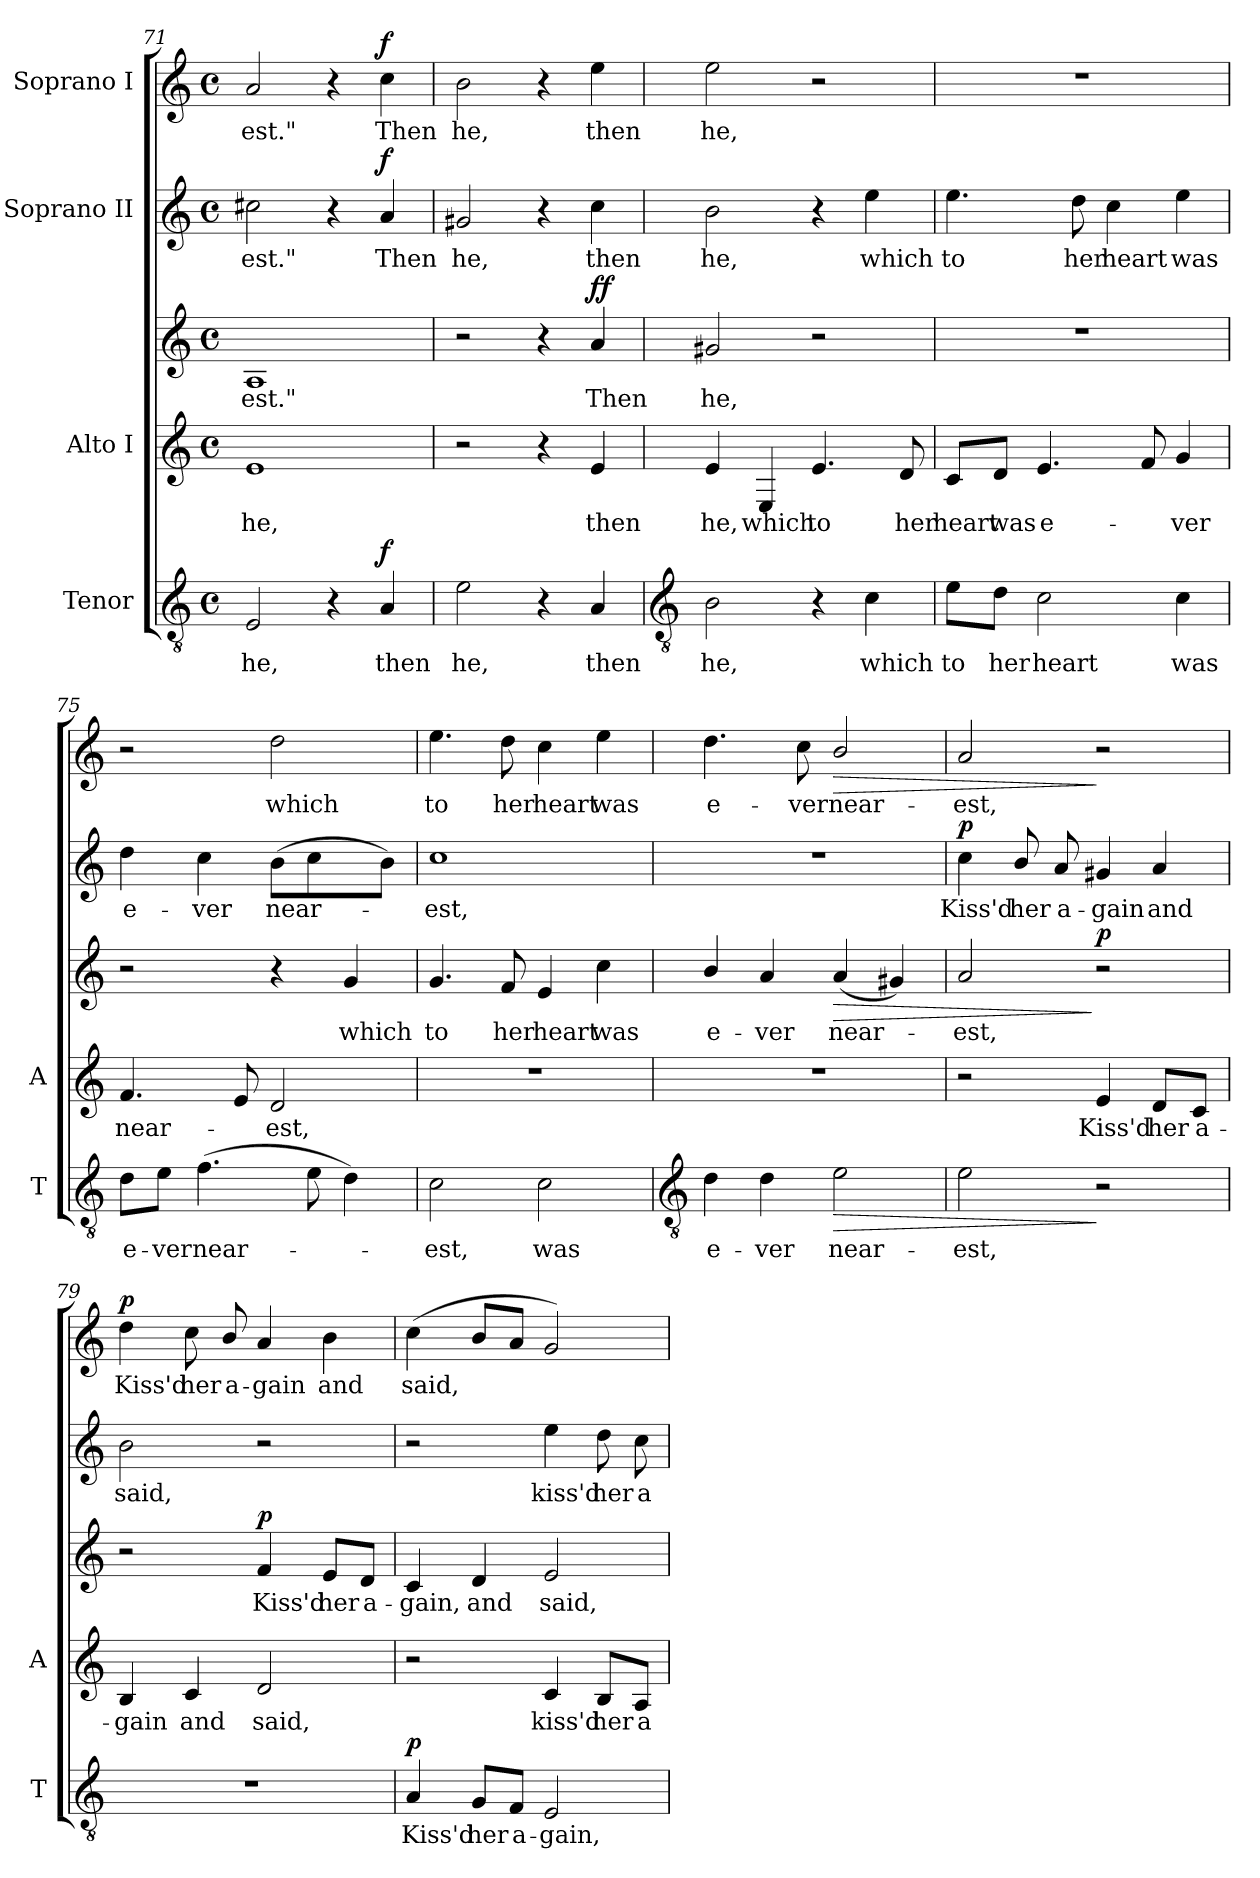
**kern	**text	**dynam	**kern	**text	**kern	**text	**dynam	**kern	**text	**dynam	**kern	**text	**dynam
*part4	*part4	*part4	*part3	*part3	*part3	*part3	*part3	*part2	*part2	*part2	*part1	*part1	*part1
*staff5	*staff5	*staff5	*staff4	*staff4	*staff3	*staff3	*staff3/4	*staff2	*staff2	*staff2	*staff1	*staff1	*staff1
*I"Tenor	*	*	*I"Alto I	*	*	*	*	*I"Soprano II	*	*	*I"Soprano I	*	*
*I'T	*	*	*I'A	*	*	*	*	*	*	*	*	*	*
*clefGv2	*	*	*clefG2	*	*clefG2	*	*	*clefG2	*	*	*clefG2	*	*
*k[]	*	*	*k[]	*	*k[]	*	*	*k[]	*	*	*k[]	*	*
*C:	*	*	*C:	*	*C:	*	*	*C:	*	*	*C:	*	*
*M4/4	*	*	*M4/4	*	*M4/4	*	*	*M4/4	*	*	*M4/4	*	*
*met(c)	*	*	*met(c)	*	*met(c)	*	*	*met(c)	*	*	*met(c)	*	*
=71	=71	=71	=71	=71	=71	=71	=71	=71	=71	=71	=71	=71	=71
!	!LO:LY:b	!	!	!LO:LY:b	!	!LO:LY:b	!	!	!LO:LY:b	!	!	!LO:LY:b	!
2E	he,	.	1e	he,	1A	est."	.	2cc#X	-est."	.	2a	est."	.
4r	.	.	.	.	.	.	.	4r	.	.	4r	.	.
!	!LO:LY:b	!LO:DY:b	!	!	!	!	!	!	!LO:LY:b	!LO:DY:b	!	!LO:LY:b	!LO:DY:b
4A	then	f	.	.	.	.	.	4a	Then	f	4cc	Then	f
=72	=72	=72	=72	=72	=72	=72	=72	=72	=72	=72	=72	=72	=72
!	!LO:LY:b	!	!	!	!	!	!	!	!LO:LY:b	!	!	!LO:LY:b	!
2e	he,	.	2r	.	2r	.	.	2g#X	he,	.	2b	he,	.
4r	.	.	4r	.	4r	.	.	4r	.	.	4r	.	.
!	!LO:LY:b	!	!	!LO:LY:b	!	!LO:LY:b	!LO:DY:b=2	!	!LO:LY:b	!	!	!LO:LY:b	!
!	!	!	!	!	!	!	!LO:DY:n=1:b	!	!	!	!	!	!
4A	then	.	4e	then	4a	Then	f f	4cc	then	.	4ee	then	.
!!LO:LB:g=z
=73	=73	=73	=73	=73	=73	=73	=73	=73	=73	=73	=73	=73	=73
*clefGv2	*	*	*	*	*	*	*	*	*	*	*	*	*
!	!LO:LY:b	!	!	!LO:LY:b	!	!LO:LY:b	!	!	!LO:LY:b	!	!	!LO:LY:b	!
2B	he,	.	4e	he,	2g#X	he,	.	2b	he,	.	2ee	he,	.
!	!	!	!	!LO:LY:b	!	!	!	!	!	!	!	!	!
.	.	.	4E	which	.	.	.	.	.	.	.	.	.
!	!	!	!	!LO:LY:b	!	!	!	!	!	!	!	!	!
4r	.	.	4.e	to	2r	.	.	4r	.	.	2r	.	.
!	!LO:LY:b	!	!	!	!	!	!	!	!LO:LY:b	!	!	!	!
4c	which	.	.	.	.	.	.	4ee	which	.	.	.	.
!	!	!	!	!LO:LY:b	!	!	!	!	!	!	!	!	!
.	.	.	8d	her	.	.	.	.	.	.	.	.	.
=74	=74	=74	=74	=74	=74	=74	=74	=74	=74	=74	=74	=74	=74
!	!LO:LY:b	!	!	!LO:LY:b	!	!	!	!	!LO:LY:b	!	!	!	!
8e\L	to	.	8c/L	heart	1r	.	.	4.ee	to	.	1r	.	.
!	!LO:LY:b	!	!	!LO:LY:b	!	!	!	!	!	!	!	!	!
8d\J	her	.	8d/J	was	.	.	.	.	.	.	.	.	.
!	!LO:LY:b	!	!	!LO:LY:b	!	!	!	!	!	!	!	!	!
2c	heart	.	4.e	e-	.	.	.	.	.	.	.	.	.
!	!	!	!	!	!	!	!	!	!LO:LY:b	!	!	!	!
.	.	.	.	.	.	.	.	8dd	her	.	.	.	.
!	!	!	!	!	!	!	!	!	!LO:LY:b	!	!	!	!
.	.	.	.	.	.	.	.	4cc	heart	.	.	.	.
.	.	.	8f	.	.	.	.	.	.	.	.	.	.
!	!LO:LY:b	!	!	!LO:LY:b	!	!	!	!	!LO:LY:b	!	!	!	!
4c	was	.	4g	ver	.	.	.	4ee	was	.	.	.	.
=75	=75	=75	=75	=75	=75	=75	=75	=75	=75	=75	=75	=75	=75
!	!LO:LY:b	!	!	!LO:LY:b	!	!	!	!	!LO:LY:b	!	!	!	!
8d\L	e-	.	4.f	near-	2r	.	.	4dd	e-	.	2r	.	.
!	!LO:LY:b	!	!	!	!	!	!	!	!	!	!	!	!
8e\J	-ver	.	.	.	.	.	.	.	.	.	.	.	.
!	!LO:LY:b	!	!	!	!	!	!	!	!LO:LY:b	!	!	!	!
(>4.f	near-	.	.	.	.	.	.	4cc	-ver	.	.	.	.
.	.	.	8e	.	.	.	.	.	.	.	.	.	.
!	!	!	!	!LO:LY:b	!	!	!	!	!LO:LY:b	!	!	!LO:LY:b	!
.	.	.	2d	est,	4r	.	.	(>8bL	near-	.	2dd	which	.
8e	.	.	.	.	.	.	.	4cc	.	.	.	.	.
!	!	!	!	!	!	!LO:LY:b	!	!	!	!	!	!	!
4d)	.	.	.	.	4g	which	.	.	.	.	.	.	.
.	.	.	.	.	.	.	.	8bJ)	.	.	.	.	.
=76	=76	=76	=76	=76	=76	=76	=76	=76	=76	=76	=76	=76	=76
!	!LO:LY:b	!	!	!	!	!LO:LY:b	!	!	!LO:LY:b	!	!	!LO:LY:b	!
2c	est,	.	1r	.	4.g	to	.	1cc	est,	.	4.ee	to	.
!	!	!	!	!	!	!LO:LY:b	!	!	!	!	!	!LO:LY:b	!
.	.	.	.	.	8f	her	.	.	.	.	8dd	her	.
!	!LO:LY:b	!	!	!	!	!LO:LY:b	!	!	!	!	!	!LO:LY:b	!
2c	was	.	.	.	4e	heart	.	.	.	.	4cc	heart	.
!	!	!	!	!	!	!LO:LY:b	!	!	!	!	!	!LO:LY:b	!
.	.	.	.	.	4cc	was	.	.	.	.	4ee	was	.
!!LO:LB:g=z
=77	=77	=77	=77	=77	=77	=77	=77	=77	=77	=77	=77	=77	=77
*clefGv2	*	*	*	*	*	*	*	*	*	*	*	*	*
!	!LO:LY:b	!	!	!	!	!LO:LY:b	!	!	!	!	!	!LO:LY:b	!
4d	e-	.	1r	.	4b/	e-	.	1r	.	.	4.dd	e-	.
!	!LO:LY:b	!	!	!	!	!LO:LY:b	!	!	!	!	!	!	!
4d	-ver	.	.	.	4a	-ver	.	.	.	.	.	.	.
!	!	!	!	!	!	!	!	!	!	!	!	!LO:LY:b	!
.	.	.	.	.	.	.	.	.	.	.	8cc	-ver	.
!	!LO:LY:b	!LO:HP:b	!	!	!	!LO:LY:b	!LO:HP:b	!	!	!	!	!LO:LY:b	!LO:HP:b
2e	near-	>	.	.	(<4a	near-	>	.	.	.	2b/	near-	>
.	.	.	.	.	4g#X)	.	.	.	.	.	.	.	.
=78	=78	=78	=78	=78	=78	=78	=78	=78	=78	=78	=78	=78	=78
!	!LO:LY:b	!	!	!	!	!LO:LY:b	!	!	!LO:LY:b	!LO:DY:b	!	!LO:LY:b	!
2e	-est,	.	2r	.	2a	est,	.	4cc	Kiss'd	p	2a	-est,	.
!	!	!	!	!	!	!	!	!	!LO:LY:b	!	!	!	!
.	.	.	.	.	.	.	.	8b/	her	.	.	.	.
!	!	!	!	!	!	!	!	!	!LO:LY:b	!	!	!	!
.	.	.	.	.	.	.	.	8a	a-	.	.	.	.
!	!	!	!	!LO:LY:b	!	!	!LO:DY:n=1:b=2	!	!LO:LY:b	!	!	!	!
2r	.	]	4e	Kiss'd	2r	.	] p	4g#X	-gain	.	2r	.	]
!	!	!	!	!LO:LY:b	!	!	!	!	!LO:LY:b	!	!	!	!
.	.	.	8d/L	her	.	.	.	4a	and	.	.	.	.
!	!	!	!	!LO:LY:b	!	!	!	!	!	!	!	!	!
.	.	.	8c/J	a-	.	.	.	.	.	.	.	.	.
=79	=79	=79	=79	=79	=79	=79	=79	=79	=79	=79	=79	=79	=79
!	!	!	!	!LO:LY:b	!	!	!	!	!LO:LY:b	!	!	!LO:LY:b	!LO:DY:b
1r	.	.	4B	-gain	2r	.	.	2b	said,	.	4dd	Kiss'd	p
!	!	!	!	!LO:LY:b	!	!	!	!	!	!	!	!LO:LY:b	!
.	.	.	4c	and	.	.	.	.	.	.	8cc	her	.
!	!	!	!	!	!	!	!	!	!	!	!	!LO:LY:b	!
.	.	.	.	.	.	.	.	.	.	.	8b/	a-	.
!	!	!	!	!LO:LY:b	!	!LO:LY:b	!LO:DY:b	!	!	!	!	!LO:LY:b	!
.	.	.	2d	said,	4f	-Kiss'd	p	2r	.	.	4a	-gain	.
!	!	!	!	!	!	!LO:LY:b	!	!	!	!	!	!LO:LY:b	!
.	.	.	.	.	8e/L	her	.	.	.	.	4b	and	.
!	!	!	!	!	!	!LO:LY:b	!	!	!	!	!	!	!
.	.	.	.	.	8d/J	a-	.	.	.	.	.	.	.
=80	=80	=80	=80	=80	=80	=80	=80	=80	=80	=80	=80	=80	=80
!	!LO:LY:b	!LO:DY:b	!	!	!	!LO:LY:b	!	!	!	!	!	!LO:LY:b	!
4A	Kiss'd	p	2r	.	4c	gain,	.	2r	.	.	(<4cc	said,	.
!	!LO:LY:b	!	!	!	!	!LO:LY:b	!	!	!	!	!	!	!
8G/L	her	.	.	.	4d	and	.	.	.	.	8bL	.	.
!	!LO:LY:b	!	!	!	!	!	!	!	!	!	!	!	!
8F/J	a-	.	.	.	.	.	.	.	.	.	8aJ	.	.
!	!LO:LY:b	!	!	!LO:LY:b	!	!LO:LY:b	!	!	!LO:LY:b	!	!	!	!
2E	-gain,	.	4c	kiss'd	2e	said,	.	4ee	kiss'd	.	2g)	.	.
!	!	!	!	!LO:LY:b	!	!	!	!	!LO:LY:b	!	!	!	!
.	.	.	8B/L	her	.	.	.	8dd	her	.	.	.	.
!	!	!	!	!LO:LY:b	!	!	!	!	!LO:LY:b	!	!	!	!
.	.	.	8A/J	a-	.	.	.	8cc	a-	.	.	.	.
=	=	=	=	=	=	=	=	=	=	=	=	=	=
*-	*-	*-	*-	*-	*-	*-	*-	*-	*-	*-	*-	*-	*-
